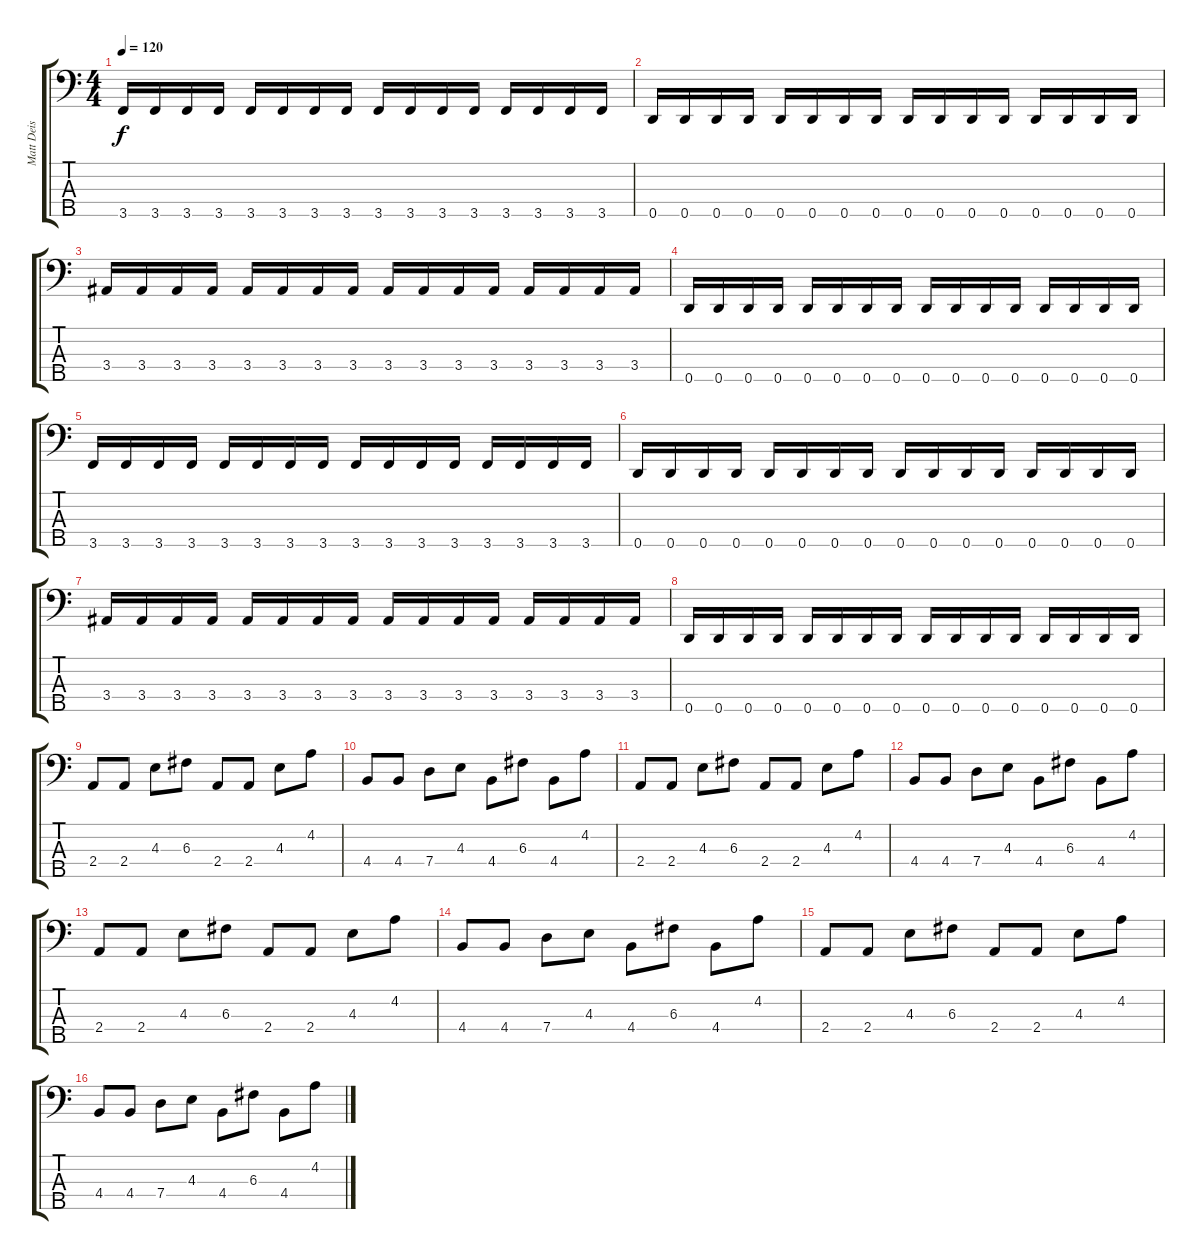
\track ("Matt Deis" "Matt Deis") {instrument electricbassfinger}
\staff {score tabs}
\tuning (Bb2 F2 C2 G1 D1) {hide}
\ts (4 4)
\tempo 120
\clef f4
\ks c
3.5.16{dy f} 3.5.16 3.5.16 3.5.16 3.5.16 3.5.16 3.5.16 3.5.16 3.5.16 3.5.16 3.5.16 3.5.16 3.5.16 3.5.16 3.5.16 3.5.16 |
0.5.16 0.5.16 0.5.16 0.5.16 0.5.16 0.5.16 0.5.16 0.5.16 0.5.16 0.5.16 0.5.16 0.5.16 0.5.16 0.5.16 0.5.16 0.5.16 |
3.4.16 3.4.16 3.4.16 3.4.16 3.4.16 3.4.16 3.4.16 3.4.16 3.4.16 3.4.16 3.4.16 3.4.16 3.4.16 3.4.16 3.4.16 3.4.16 |
0.5.16 0.5.16 0.5.16 0.5.16 0.5.16 0.5.16 0.5.16 0.5.16 0.5.16 0.5.16 0.5.16 0.5.16 0.5.16 0.5.16 0.5.16 0.5.16 |
3.5.16 3.5.16 3.5.16 3.5.16 3.5.16 3.5.16 3.5.16 3.5.16 3.5.16 3.5.16 3.5.16 3.5.16 3.5.16 3.5.16 3.5.16 3.5.16 |
0.5.16 0.5.16 0.5.16 0.5.16 0.5.16 0.5.16 0.5.16 0.5.16 0.5.16 0.5.16 0.5.16 0.5.16 0.5.16 0.5.16 0.5.16 0.5.16 |
3.4.16 3.4.16 3.4.16 3.4.16 3.4.16 3.4.16 3.4.16 3.4.16 3.4.16 3.4.16 3.4.16 3.4.16 3.4.16 3.4.16 3.4.16 3.4.16 |
0.5.16 0.5.16 0.5.16 0.5.16 0.5.16 0.5.16 0.5.16 0.5.16 0.5.16 0.5.16 0.5.16 0.5.16 0.5.16 0.5.16 0.5.16 0.5.16 |
2.4.8 2.4.8 4.3.8 6.3.8 2.4.8 2.4.8 4.3.8 4.2.8 |
4.4.8 4.4.8 7.4.8 4.3.8 4.4.8 6.3.8 4.4.8 4.2.8 |
2.4.8 2.4.8 4.3.8 6.3.8 2.4.8 2.4.8 4.3.8 4.2.8 |
4.4.8 4.4.8 7.4.8 4.3.8 4.4.8 6.3.8 4.4.8 4.2.8 |
2.4.8 2.4.8 4.3.8 6.3.8 2.4.8 2.4.8 4.3.8 4.2.8 |
4.4.8 4.4.8 7.4.8 4.3.8 4.4.8 6.3.8 4.4.8 4.2.8 |
2.4.8 2.4.8 4.3.8 6.3.8 2.4.8 2.4.8 4.3.8 4.2.8 |
4.4.8 4.4.8 7.4.8 4.3.8 4.4.8 6.3.8 4.4.8 4.2.8
